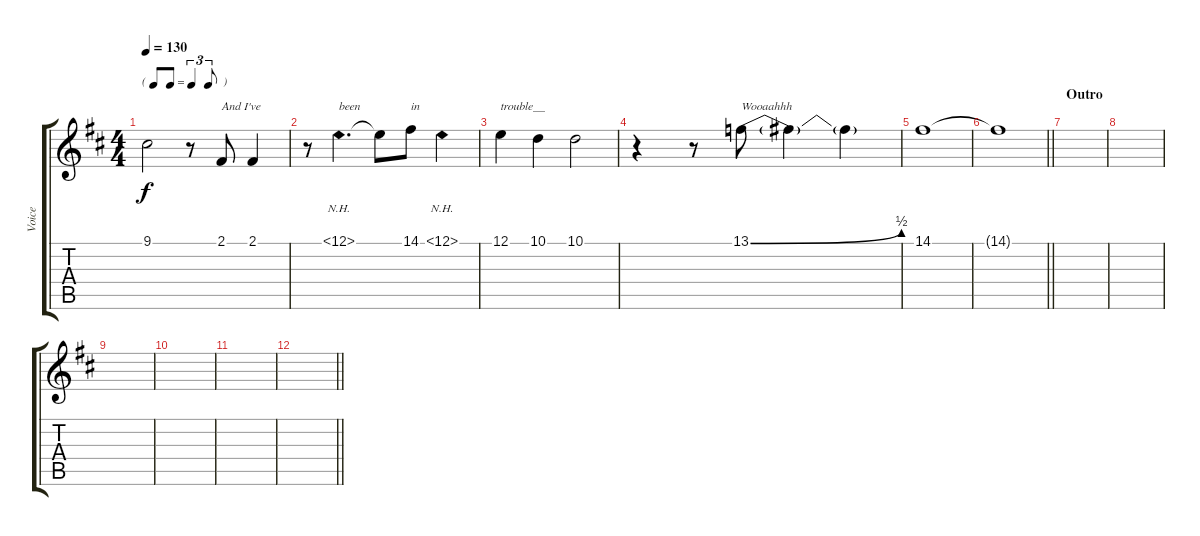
\track ("Voice" "Voice") {instrument synthvoice}
\staff {score tabs}
\tuning (E4 B3 G3 D3 A2 E2) {hide}
\ts (4 4)
\tf triplet8th
\tempo 130
\clef g2
\ks d
9.1{t}.2{dy f} r.8 2.1.8{txt "And I've"} 2.1.4 |
r.8 12.1{nh}.4{d txt "been"} 12.1{t}.8 14.1.8{txt "in  "} 12.1{nh}.4 |
12.1.4{txt "trouble__"} 10.1.4 10.1.2 |
r.4 r.8 13.1{be (bend 0 0 60 2)}.8{txt "Wooaahhh"} 13.1{t}.4 13.1{t}.4 |
14.1.1 |
\barLineRight lightlight
14.1{t}.1 |
\section ("" "Outro")
|
|
|
|
|
\barLineRight lightlight
